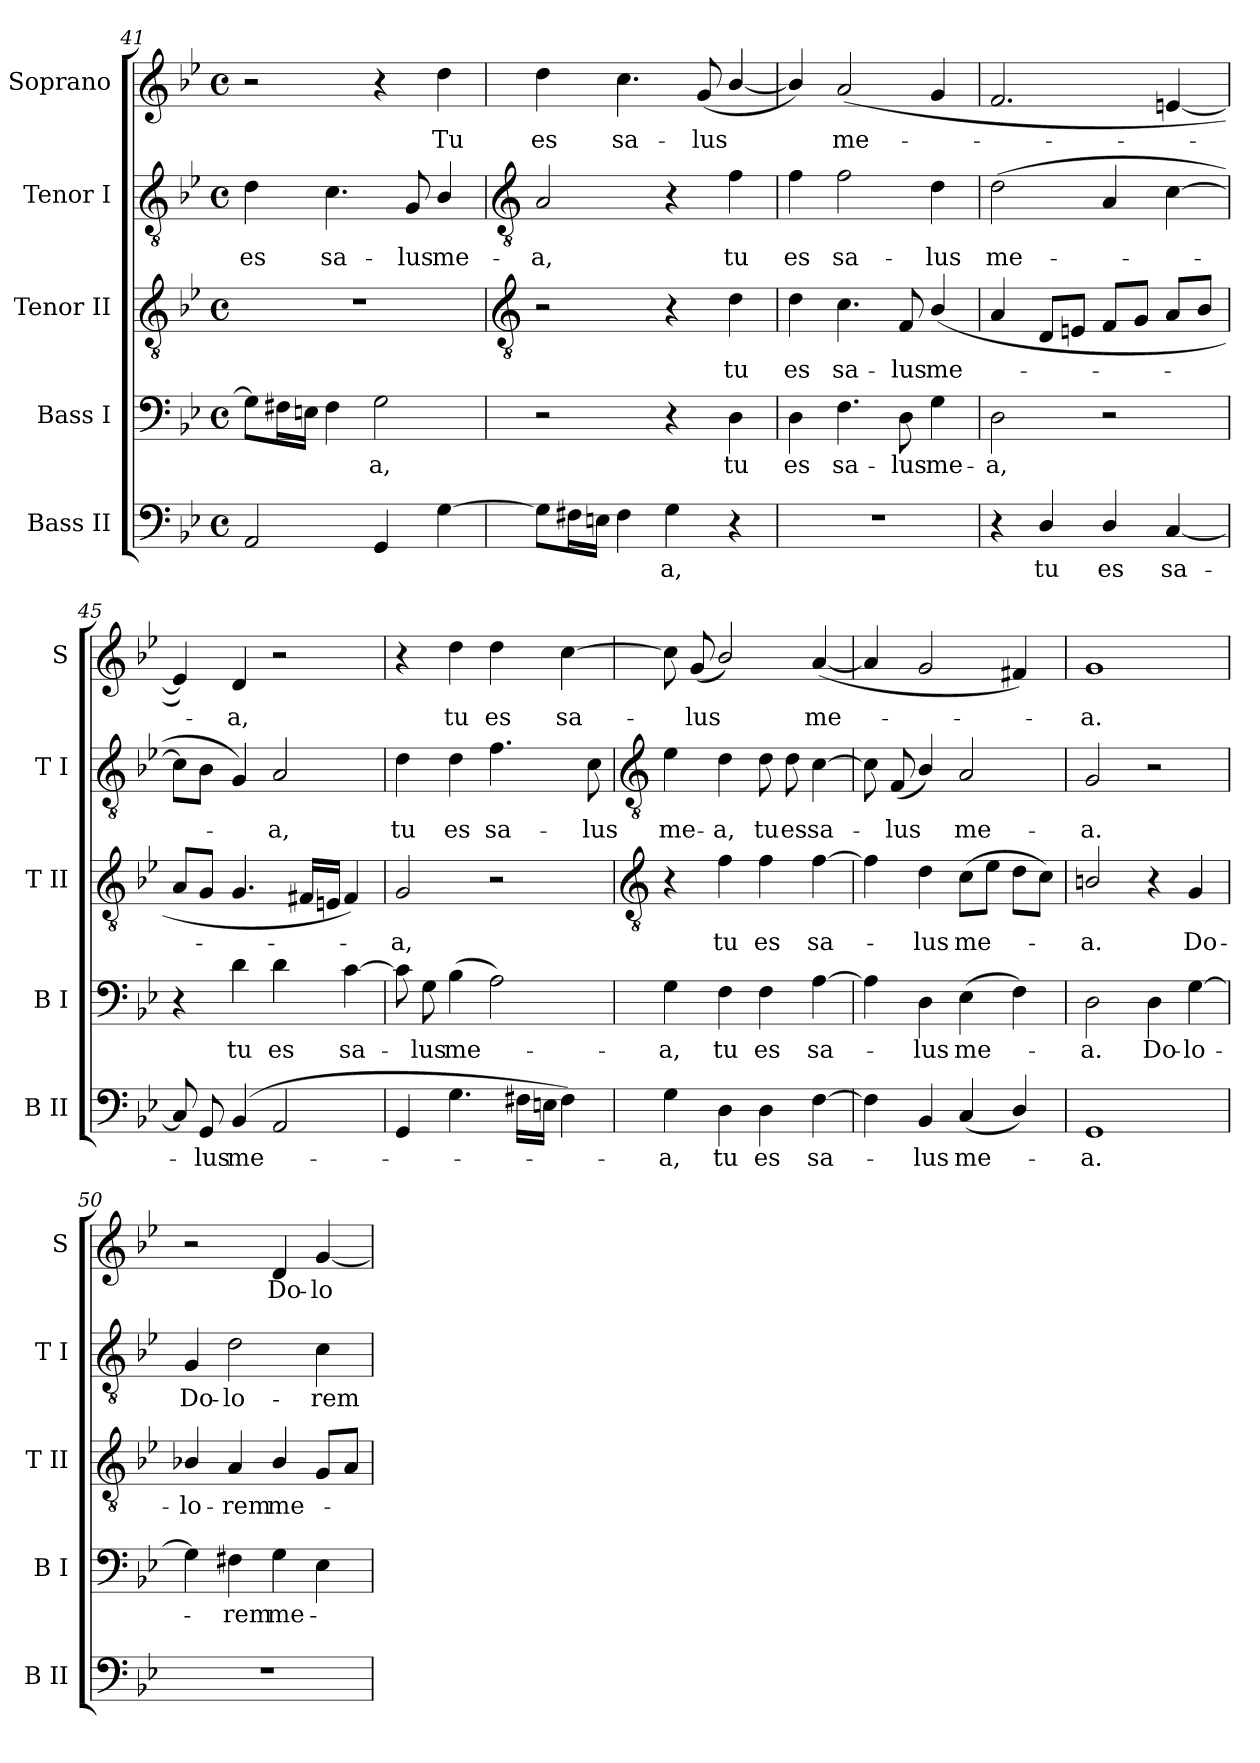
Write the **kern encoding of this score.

**kern	**text	**kern	**text	**kern	**text	**kern	**text	**kern	**text
*part5	*part5	*part4	*part4	*part3	*part3	*part2	*part2	*part1	*part1
*staff5	*staff5	*staff4	*staff4	*staff3	*staff3	*staff2	*staff2	*staff1	*staff1
*I"Bass II	*	*I"Bass I	*	*I"Tenor II	*	*I"Tenor I	*	*I"Soprano	*
*I'B II	*	*I'B I	*	*I'T II	*	*I'T I	*	*I'S	*
*clefF4	*	*clefF4	*	*clefGv2	*	*clefGv2	*	*clefG2	*
*k[b-e-]	*	*k[b-e-]	*	*k[b-e-]	*	*k[b-e-]	*	*k[b-e-]	*
*B-:	*	*B-:	*	*B-:	*	*B-:	*	*B-:	*
*M4/4	*	*M4/4	*	*M4/4	*	*M4/4	*	*M4/4	*
*met(c)	*	*met(c)	*	*met(c)	*	*met(c)	*	*met(c)	*
=41	=41	=41	=41	=41	=41	=41	=41	=41	=41
!	!	!	!	!	!	!	!LO:LY:b	!	!
2AA	.	8G]	.	1r	.	4d	es	2r	.
.	.	16F#XL	.	.	.	.	.	.	.
.	.	16EnJJ	.	.	.	.	.	.	.
!	!	!	!	!	!	!	!LO:LY:b	!	!
.	.	4F#	.	.	.	4.c	sa-	.	.
!	!	!	!LO:LY:b	!	!	!	!	!	!
4GG	.	2G	a,	.	.	.	.	4r	.
!	!	!	!	!	!	!	!LO:LY:b	!	!
.	.	.	.	.	.	8G	-lus	.	.
!	!	!	!	!	!	!	!LO:LY:b	!	!LO:LY:b
[4G	.	.	.	.	.	4B-/	me-	4dd	Tu
!!LO:LB:g=z
=42	=42	=42	=42	=42	=42	=42	=42	=42	=42
*	*	*	*	*clefGv2	*	*clefGv2	*	*	*
!	!	!	!	!	!	!	!LO:LY:b	!	!LO:LY:b
8GL]	.	2r	.	2r	.	2A	-a,	4dd	es
16F#XL	.	.	.	.	.	.	.	.	.
16EnJJ	.	.	.	.	.	.	.	.	.
!	!	!	!	!	!	!	!	!	!LO:LY:b
4F#	.	.	.	.	.	.	.	4.cc	sa-
!	!LO:LY:b	!	!	!	!	!	!	!	!
4G	a,	4r	.	4r	.	4r	.	.	.
!	!	!	!	!	!	!	!	!	!LO:LY:b
.	.	.	.	.	.	.	.	(<8gL	-lus
!	!	!	!LO:LY:b	!	!LO:LY:b	!	!LO:LY:b	!	!
4r	.	4D	tu	4d	tu	4f	tu	[4b-/	.
=43	=43	=43	=43	=43	=43	=43	=43	=43	=43
!	!	!	!LO:LY:b	!	!LO:LY:b	!	!LO:LY:b	!	!
1r	.	4D	es	4d	es	4f	es	4b-/])	.
!	!	!	!LO:LY:b	!	!LO:LY:b	!	!LO:LY:b	!	!LO:LY:b
.	.	4.F	sa-	4.c	sa-	2f	sa-	(<2a	me-
!	!	!	!LO:LY:b	!	!LO:LY:b	!	!	!	!
.	.	8D	-lus	8F	-lus	.	.	.	.
!	!	!	!LO:LY:b	!	!LO:LY:b	!	!LO:LY:b	!	!
.	.	4G	me-	(<4B-/	me-	4d	-lus	4g	.
=44	=44	=44	=44	=44	=44	=44	=44	=44	=44
!	!	!	!LO:LY:b	!	!	!	!LO:LY:b	!	!
4r	.	2D	-a,	4A	.	(>2d	me-	2.f	.
!	!LO:LY:b	!	!	!	!	!	!	!	!
4D/	tu	.	.	8DL	.	.	.	.	.
.	.	.	.	8EnJ	.	.	.	.	.
!	!LO:LY:b	!	!	!	!	!	!	!	!
4D/	es	2r	.	8FL	.	4A	.	.	.
.	.	.	.	8GJ	.	.	.	.	.
!	!LO:LY:b	!	!	!	!	!	!	!	!
[4C	sa-	.	.	8AL	.	[4c	.	[4en	.
.	.	.	.	8B-J	.	.	.	.	.
=45	=45	=45	=45	=45	=45	=45	=45	=45	=45
8C]	.	4r	.	8AL	.	8cL]	.	4e])	.
!	!LO:LY:b	!	!	!	!	!	!	!	!
8GG	lus	.	.	8GJ	.	8B-J	.	.	.
!	!LO:LY:b	!	!LO:LY:b	!	!	!	!	!	!LO:LY:b
(>4BB-	me-	4d	tu	4.G	.	4G)	.	4d	a,
!	!	!	!LO:LY:b	!	!	!	!LO:LY:b	!	!
2AA	.	4d	es	.	.	2A	a,	2r	.
.	.	.	.	16F#XLL	.	.	.	.	.
.	.	.	.	16EnJJ	.	.	.	.	.
!	!	!	!LO:LY:b	!	!	!	!	!	!
.	.	[4c	sa-	4F#)	.	.	.	.	.
=46	=46	=46	=46	=46	=46	=46	=46	=46	=46
!	!	!	!	!	!LO:LY:b	!	!LO:LY:b	!	!
4GG	.	8c]	.	2G	a,	4d	tu	4r	.
!	!	!	!LO:LY:b	!	!	!	!	!	!
.	.	8G	lus	.	.	.	.	.	.
!	!	!	!LO:LY:b	!	!	!	!LO:LY:b	!	!LO:LY:b
4.G	.	(>4B-	me-	.	.	4d	es	4dd	tu
!	!	!	!	!	!	!	!LO:LY:b	!	!LO:LY:b
.	.	2A)	.	2r	.	4.f	sa-	4dd	es
16F#XLL	.	.	.	.	.	.	.	.	.
16EnJJ	.	.	.	.	.	.	.	.	.
!	!	!	!	!	!	!	!	!	!LO:LY:b
4F#)	.	.	.	.	.	.	.	[4cc	sa-
!	!	!	!	!	!	!	!LO:LY:b	!	!
.	.	.	.	.	.	8c	-lus	.	.
!!LO:LB:g=z
=47	=47	=47	=47	=47	=47	=47	=47	=47	=47
*	*	*	*	*clefGv2	*	*clefGv2	*	*	*
!	!LO:LY:b	!	!LO:LY:b	!	!	!	!LO:LY:b	!	!
4G	a,	4G	a,	4r	.	4e-	me-	8cc]	.
!	!	!	!	!	!	!	!	!	!LO:LY:b
.	.	.	.	.	.	.	.	(<8gL	lus
!	!LO:LY:b	!	!LO:LY:b	!	!LO:LY:b	!	!LO:LY:b	!	!
4D	tu	4F	tu	4f	tu	4d	-a,	2b-/)	.
!	!LO:LY:b	!	!LO:LY:b	!	!LO:LY:b	!	!LO:LY:b	!	!
4D	es	4F	es	4f	es	8d	tu	.	.
!	!	!	!	!	!	!	!LO:LY:b	!	!
.	.	.	.	.	.	8d	es	.	.
!	!LO:LY:b	!	!LO:LY:b	!	!LO:LY:b	!	!LO:LY:b	!	!LO:LY:b
[4F	sa-	[4A	sa-	[4f	sa-	[4c	sa-	(<[4a	me-
=48	=48	=48	=48	=48	=48	=48	=48	=48	=48
4F]	.	4A]	.	4f]	.	8c]	.	4a]	.
!	!	!	!	!	!	!	!LO:LY:b	!	!
.	.	.	.	.	.	(<8FL	lus	.	.
!	!LO:LY:b	!	!LO:LY:b	!	!LO:LY:b	!	!	!	!
4BB-	lus	4D	lus	4d	lus	4B-/)	.	2g	.
!	!LO:LY:b	!	!LO:LY:b	!	!LO:LY:b	!	!LO:LY:b	!	!
(<4C	me-	(>4E-	me-	(>8cL	me-	2A	me-	.	.
.	.	.	.	8e-J	.	.	.	.	.
4D/)	.	4F)	.	8dL	.	.	.	4f#X)	.
.	.	.	.	8cJ)	.	.	.	.	.
=49	=49	=49	=49	=49	=49	=49	=49	=49	=49
!	!LO:LY:b	!	!LO:LY:b	!	!LO:LY:b	!	!LO:LY:b	!	!LO:LY:b
1GG	a.	2D	a.	2Bn/	a.	2G	-a.	1g	a.
!	!	!	!LO:LY:b	!	!	!	!	!	!
.	.	4D	Do-	4r	.	2r	.	.	.
!	!	!	!LO:LY:b	!	!LO:LY:b	!	!	!	!
.	.	[4G	-lo-	4G	Do-	.	.	.	.
=50	=50	=50	=50	=50	=50	=50	=50	=50	=50
!	!	!	!	!	!LO:LY:b	!	!LO:LY:b	!	!
1r	.	4G]	.	4B-X/	-lo-	4G	Do-	2r	.
!	!	!	!LO:LY:b	!	!LO:LY:b	!	!LO:LY:b	!	!
.	.	4F#X	rem	4A	-rem	2d	-lo-	.	.
!	!	!	!LO:LY:b	!	!LO:LY:b	!	!	!	!LO:LY:b
.	.	4G	me-	4B-/	me-	.	.	4d	Do-
!	!	!	!	!	!	!	!LO:LY:b	!	!LO:LY:b
.	.	4E-	.	8GL	.	4c	-rem	[4g	-lo-
.	.	.	.	8AJ	.	.	.	.	.
=	=	=	=	=	=	=	=	=	=
*-	*-	*-	*-	*-	*-	*-	*-	*-	*-
